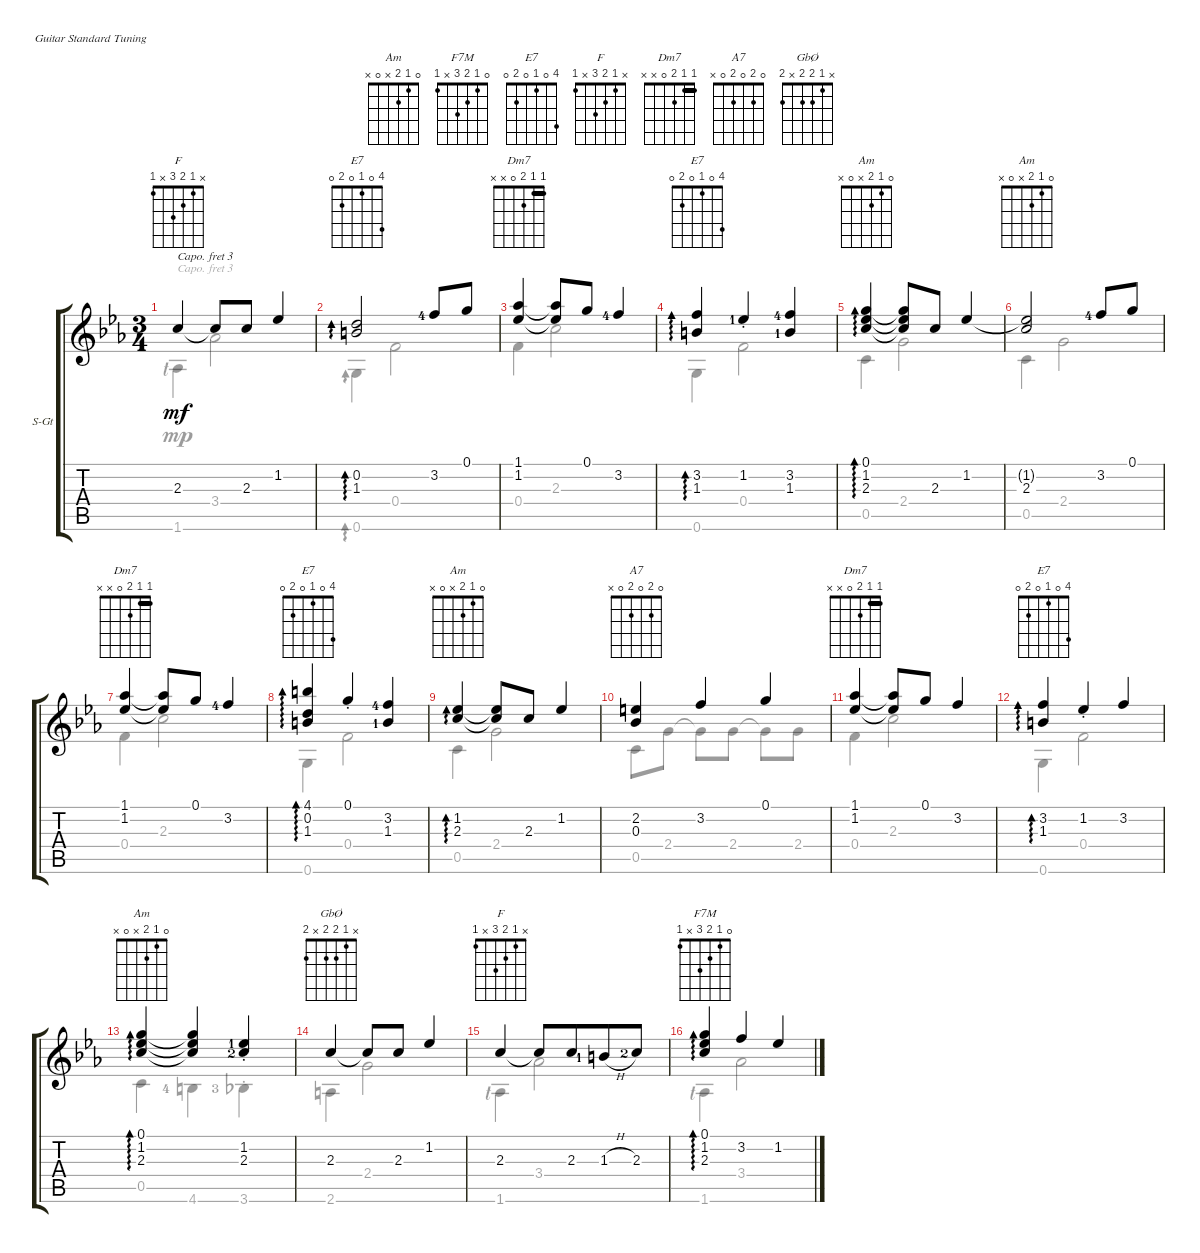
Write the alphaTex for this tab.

\defaultSystemsLayout 4
\bracketExtendMode groupsimilarinstruments
\firstSystemTrackNameOrientation horizontal
\otherSystemsTrackNameOrientation horizontal
\chordDiagramsInScore
\track ("Steel Guitar" "S-Gt") {instrument acousticguitarsteel}
\staff {score tabs}
\capo 3
\tuning (E4 B3 G3 D3 A2 E2)
\chord ("Am" 0 1 2 2 0 x)
\chord ("F7M" 0 1 2 3 x 1)
\chord ("E7" x 0 1 0 2 0)
\chord ("Am" x 1 2 2 0 x)
\chord ("F" x 1 2 3 x 1)
\chord ("Dm7" 1 1 2 0 x x) {barre 1}
\chord ("E7" x 3 1 0 2 0)
\chord ("E7" 4 0 1 0 2 0)
\chord ("A7" 0 2 0 2 0 x)
\chord ("Am" 0 1 2 x 0 x)
\chord ("GbØ" x 1 2 2 x 2)
\voice
\ts (3 4)
\tempo (150 hide)
\clef g2
\ks cminor
2.3{acc forcenatural}.4{ch "F" dy mf beam Up} 2.3{t acc forcenatural}.8{beam Up} 2.3{acc forcenatural}.8{beam Up} 1.2{acc forcenatural}.4{beam Up} |
(0.2{acc forcenatural} 1.3{acc #}).2{ad 0 ch "E7" beam Up} 3.2{lf 5 acc forcenatural}.8{beam Up} 0.1{acc forcenatural}.8{beam Up} |
(1.1{acc forcenatural} 1.2{acc forcenatural}).4{ch "Dm7" beam Up} (1.1{t acc forcenatural} 1.2{t acc forcenatural}).8{beam Up} 0.1{acc forcenatural}.8{beam Up} 3.2{lf 5 acc forcenatural}.4{beam Up} |
(1.3{acc #} 3.2{acc forcenatural}).4{ad 0 ch "E7" beam Up} 1.2{st lf 2 acc forcenatural}.4{beam Up} (3.2{lf 5 acc forcenatural} 1.3{lf 2 acc #}).4{beam Up} |
(0.1{acc forcenatural} 1.2{acc forcenatural} 2.3{acc forcenatural}).4{ad 0 ch "Am" beam Up} (0.1{t acc forcenatural} 1.2{t acc forcenatural} 2.3{t acc forcenatural}).8{beam Up} 2.3{acc forcenatural}.8{beam Up} 1.2{acc forcenatural}.4{beam Up} |
(2.3{acc forcenatural} 1.2{t acc forcenatural}).2{ch "Am" beam Up} 3.2{lf 5 acc forcenatural}.8{beam Up} 0.1{acc forcenatural}.8{beam Up} |
(1.1{acc forcenatural} 1.2{acc forcenatural}).4{ch "Dm7" beam Up} (1.1{t acc forcenatural} 1.2{t acc forcenatural}).8{beam Up} 0.1{acc forcenatural}.8{beam Up} 3.2{lf 5 acc forcenatural}.4{beam Up} |
(4.1{acc #} 1.3{acc #} 0.2{acc forcenatural}).4{ad 0 ch "E7" beam Up} 0.1{st acc forcenatural}.4{beam Up} (3.2{lf 5 acc forcenatural} 1.3{lf 2 acc #}).4{beam Up} |
(1.2{acc forcenatural} 2.3{acc forcenatural}).4{ad 0 ch "Am" beam Up} (1.2{t acc forcenatural} 2.3{t acc forcenatural}).8{beam Up} 2.3{acc forcenatural}.8{beam Up} 1.2{acc forcenatural}.4{beam Up} |
(2.2{acc #} 0.3{acc forcenatural}).4{ch "A7" beam Up} 3.2{acc forcenatural}.4{beam Up} 0.1{acc forcenatural}.4{beam Up} |
(1.1{acc forcenatural} 1.2{acc forcenatural}).4{ch "Dm7" beam Up} (1.1{t acc forcenatural} 1.2{t acc forcenatural}).8{beam Up} 0.1{acc forcenatural}.8{beam Up} 3.2{acc forcenatural}.4{beam Up} |
(3.2{acc forcenatural} 1.3{acc #}).4{ad 0 ch "E7" beam Up} 1.2{st acc forcenatural}.4{beam Up} 3.2{acc forcenatural}.4{beam Up} |
(0.1{acc forcenatural} 2.3{acc forcenatural} 1.2{acc forcenatural}).4{ad 0 ch "Am" beam Up} (0.1{t acc forcenatural} 2.3{t acc forcenatural} 1.2{t acc forcenatural}).4{beam Up} (1.2{st lf 2 acc forcenatural} 2.3{st lf 3 acc forcenatural}).4{beam Up} |
2.3{acc forcenatural}.4{ch "GbØ" beam Up} 2.3{t acc forcenatural}.8{beam Up} 2.3{acc forcenatural}.8{beam Up} 1.2{acc forcenatural}.4{beam Up} |
2.3{acc forcenatural}.4{ch "F" beam Up} 2.3{t acc forcenatural}.8{beam Up beam merge} 2.3{acc forcenatural}.8{beam Up beam merge} 1.3{h lf 2 acc #}.8{beam Up beam merge} 2.3{lf 3 acc forcenatural}.8{beam Up} |
(0.1{acc forcenatural} 1.2{acc forcenatural} 2.3{acc forcenatural}).4{ad 0 ch "F7M" beam Up} 3.2{acc forcenatural}.4{beam Up} 1.2{acc forcenatural}.4{beam Up}
\voice
\clef g2
\ottava regular
\simile none
\ks cminor
1.6{lf 1 acc forcenatural}.4{dy mp beam Down} 3.4{acc forcenatural}.2{beam Down} |
0.6{acc forcenatural}.4{ad 0 beam Down} 0.4{acc forcenatural}.2{beam Down} |
0.4{acc forcenatural}.4{beam Down} 2.3{acc forcenatural}.2{beam Down} |
0.6{acc forcenatural}.4{beam Down} 0.4{acc forcenatural}.2{beam Down} |
0.5{acc forcenatural}.4{beam Down} 2.4{acc forcenatural}.2{beam Down} |
0.5{acc forcenatural}.4{beam Down} 2.4{acc forcenatural}.2{beam Down} |
0.4{acc forcenatural}.4{beam Down} 2.3{acc forcenatural}.2{beam Down} |
0.6{acc forcenatural}.4{beam Down} 0.4{acc forcenatural}.2{beam Down} |
0.5{acc forcenatural}.4{beam Down} 2.4{acc forcenatural}.2{beam Down} |
0.5{acc forcenatural}.8{beam Down} 2.4{acc forcenatural}.8{beam Down} 2.4{t acc forcenatural}.8{beam Down} 2.4{acc forcenatural}.8{beam Down} 2.4{t acc forcenatural}.8{beam Down} 2.4{acc forcenatural}.8{beam Down} |
0.4{acc forcenatural}.4{beam Down} 2.3{acc forcenatural}.2{beam Down} |
0.6{acc forcenatural}.4{beam Down} 0.4{acc forcenatural}.2{beam Down} |
0.5{acc forcenatural}.4{beam Down} 4.6{lf 5 acc #}.4{beam Down} 3.6{st lf 4 acc forcenatural}.4{beam Down} |
2.6{acc #}.4{beam Down} 2.4{acc forcenatural}.2{beam Down} |
1.6{lf 1 acc forcenatural}.4{beam Down} 3.4{acc forcenatural}.2{beam Down} |
1.6{lf 1 acc forcenatural}.4{beam Down} 3.4{acc forcenatural}.2{beam Down}
